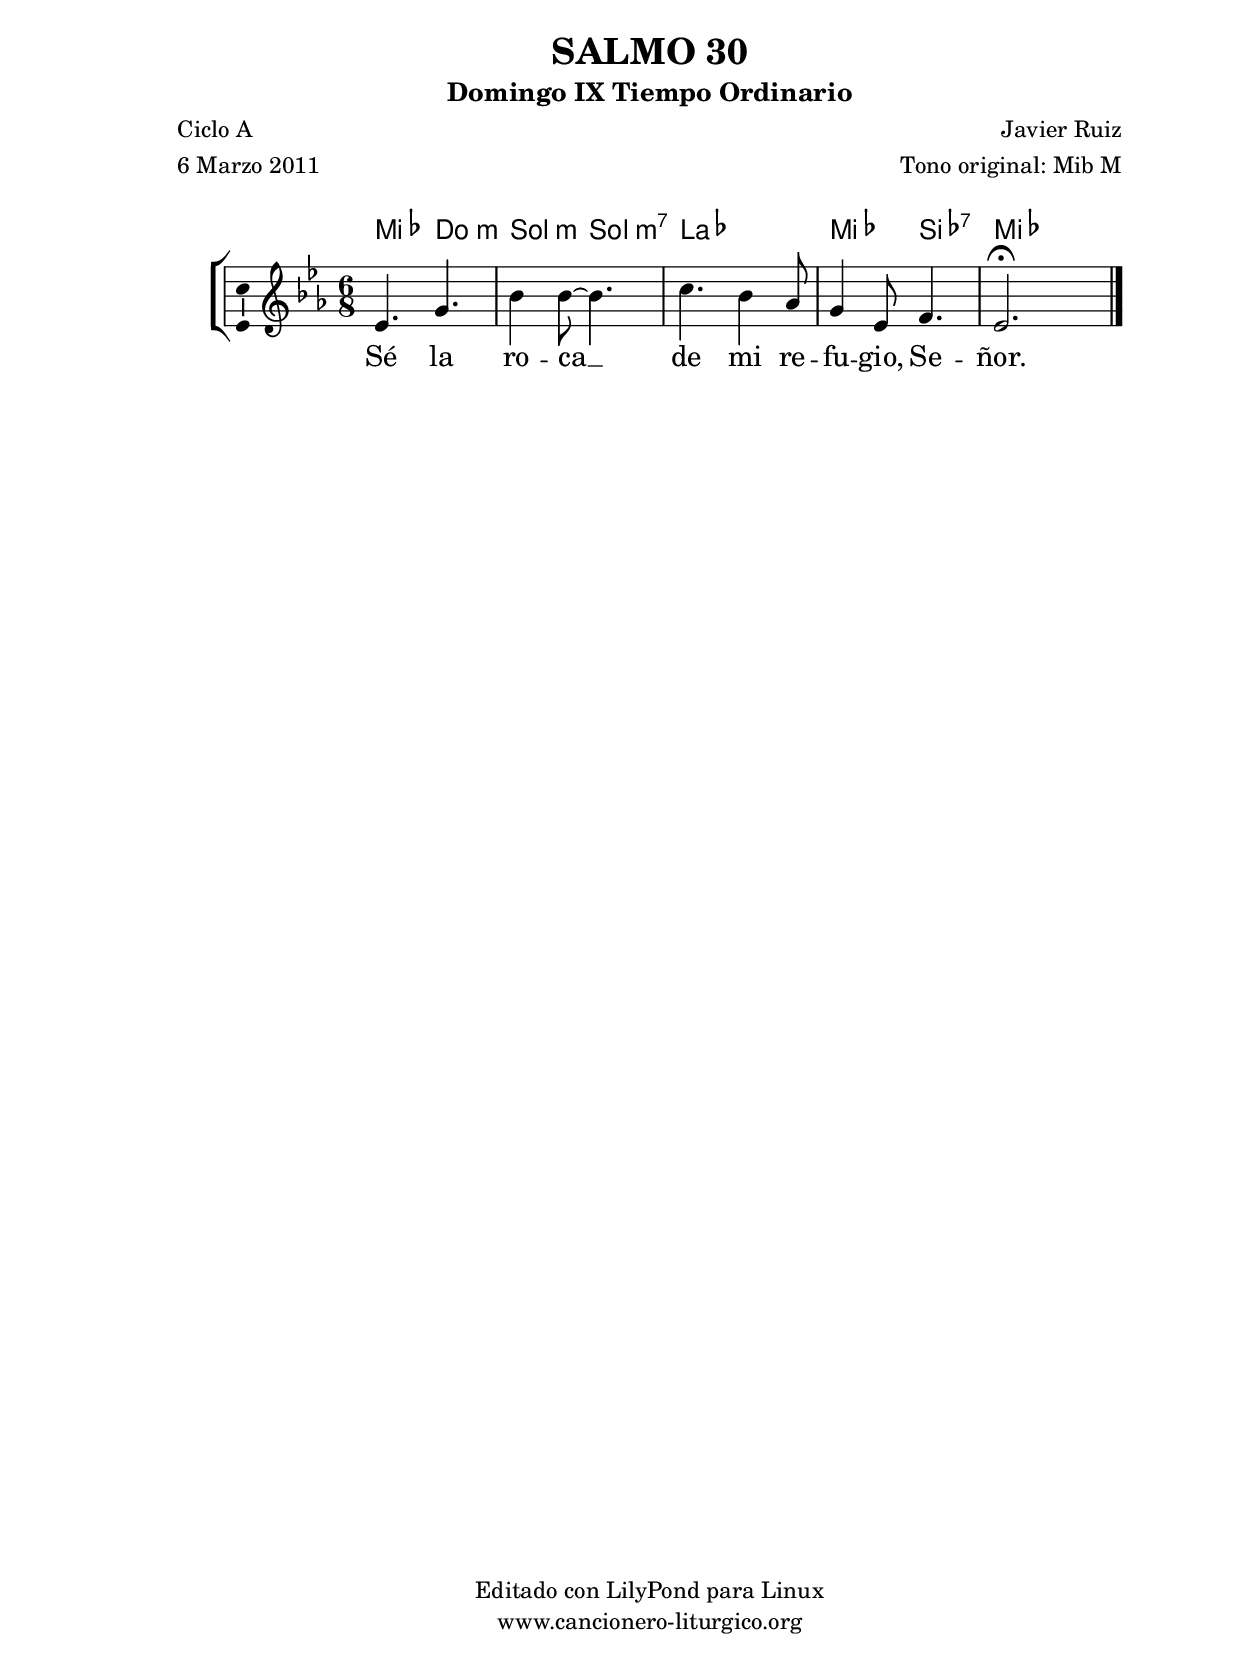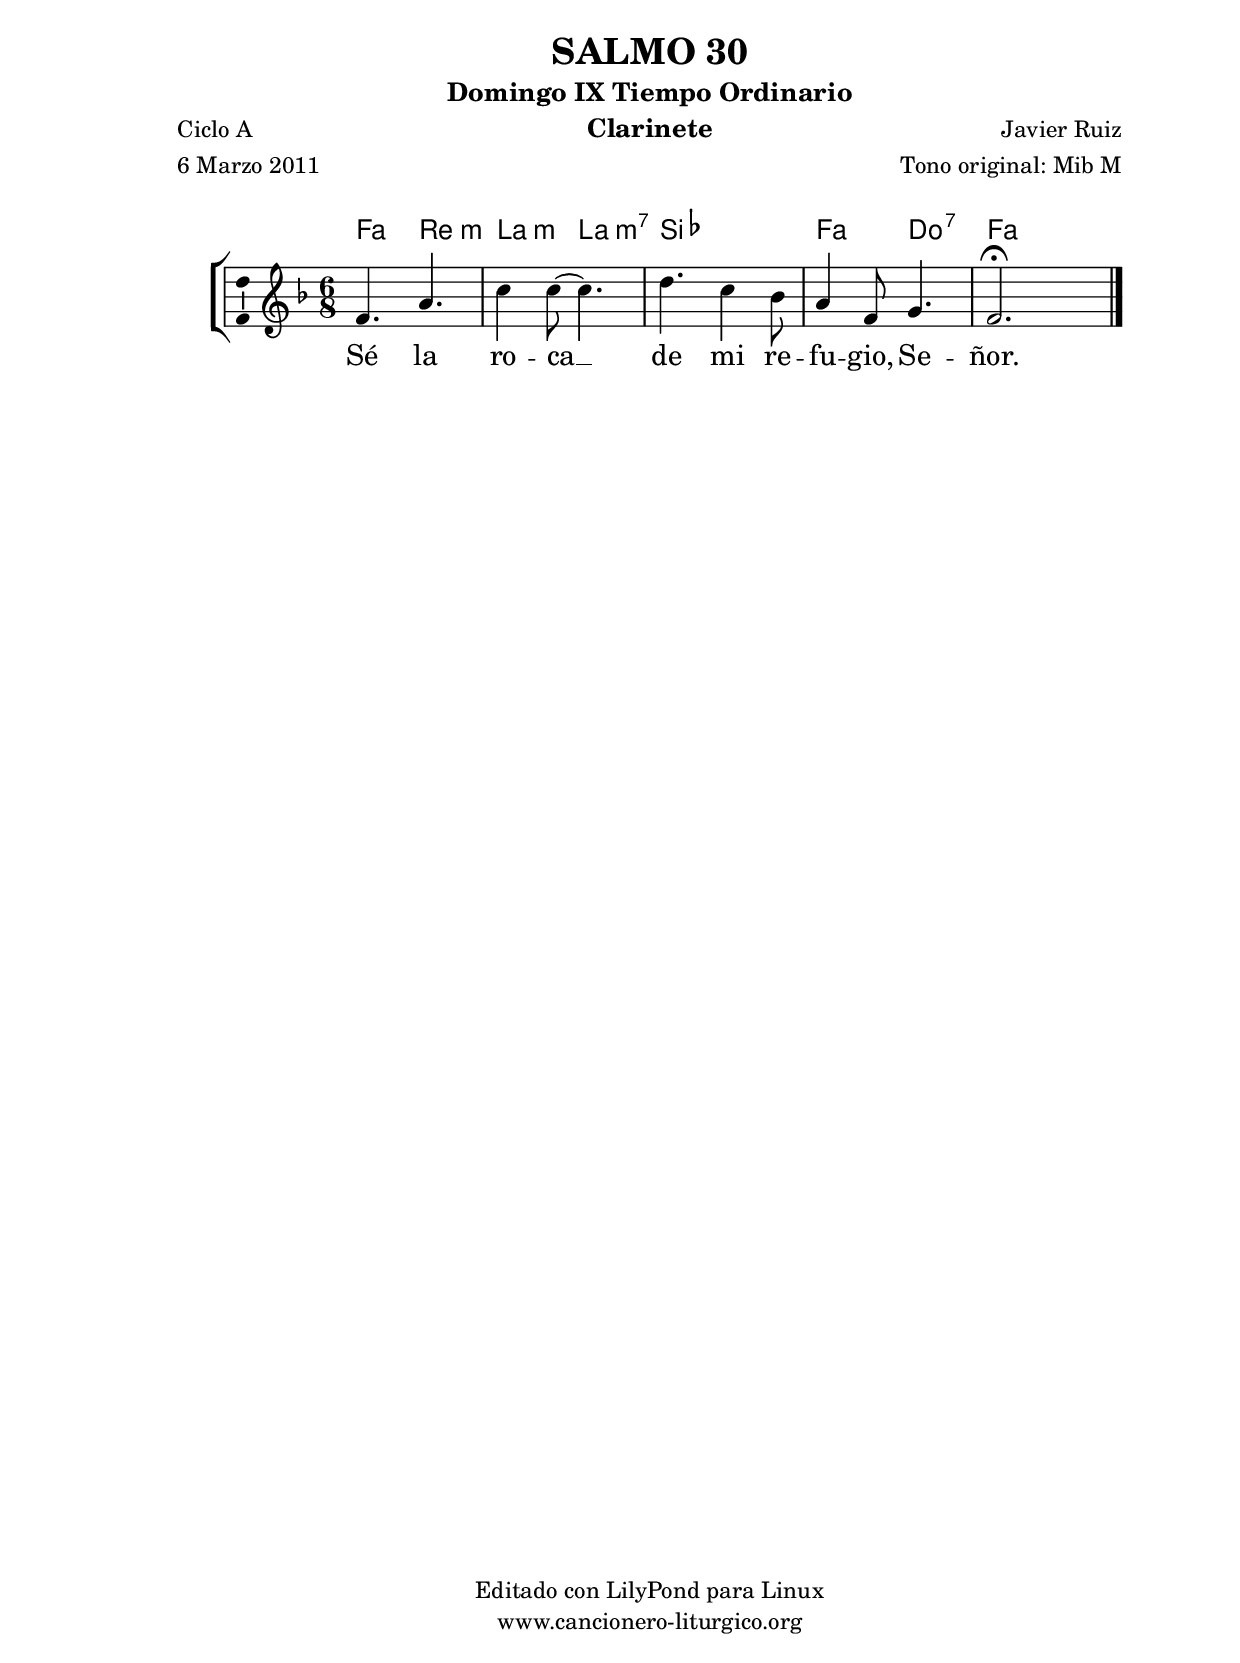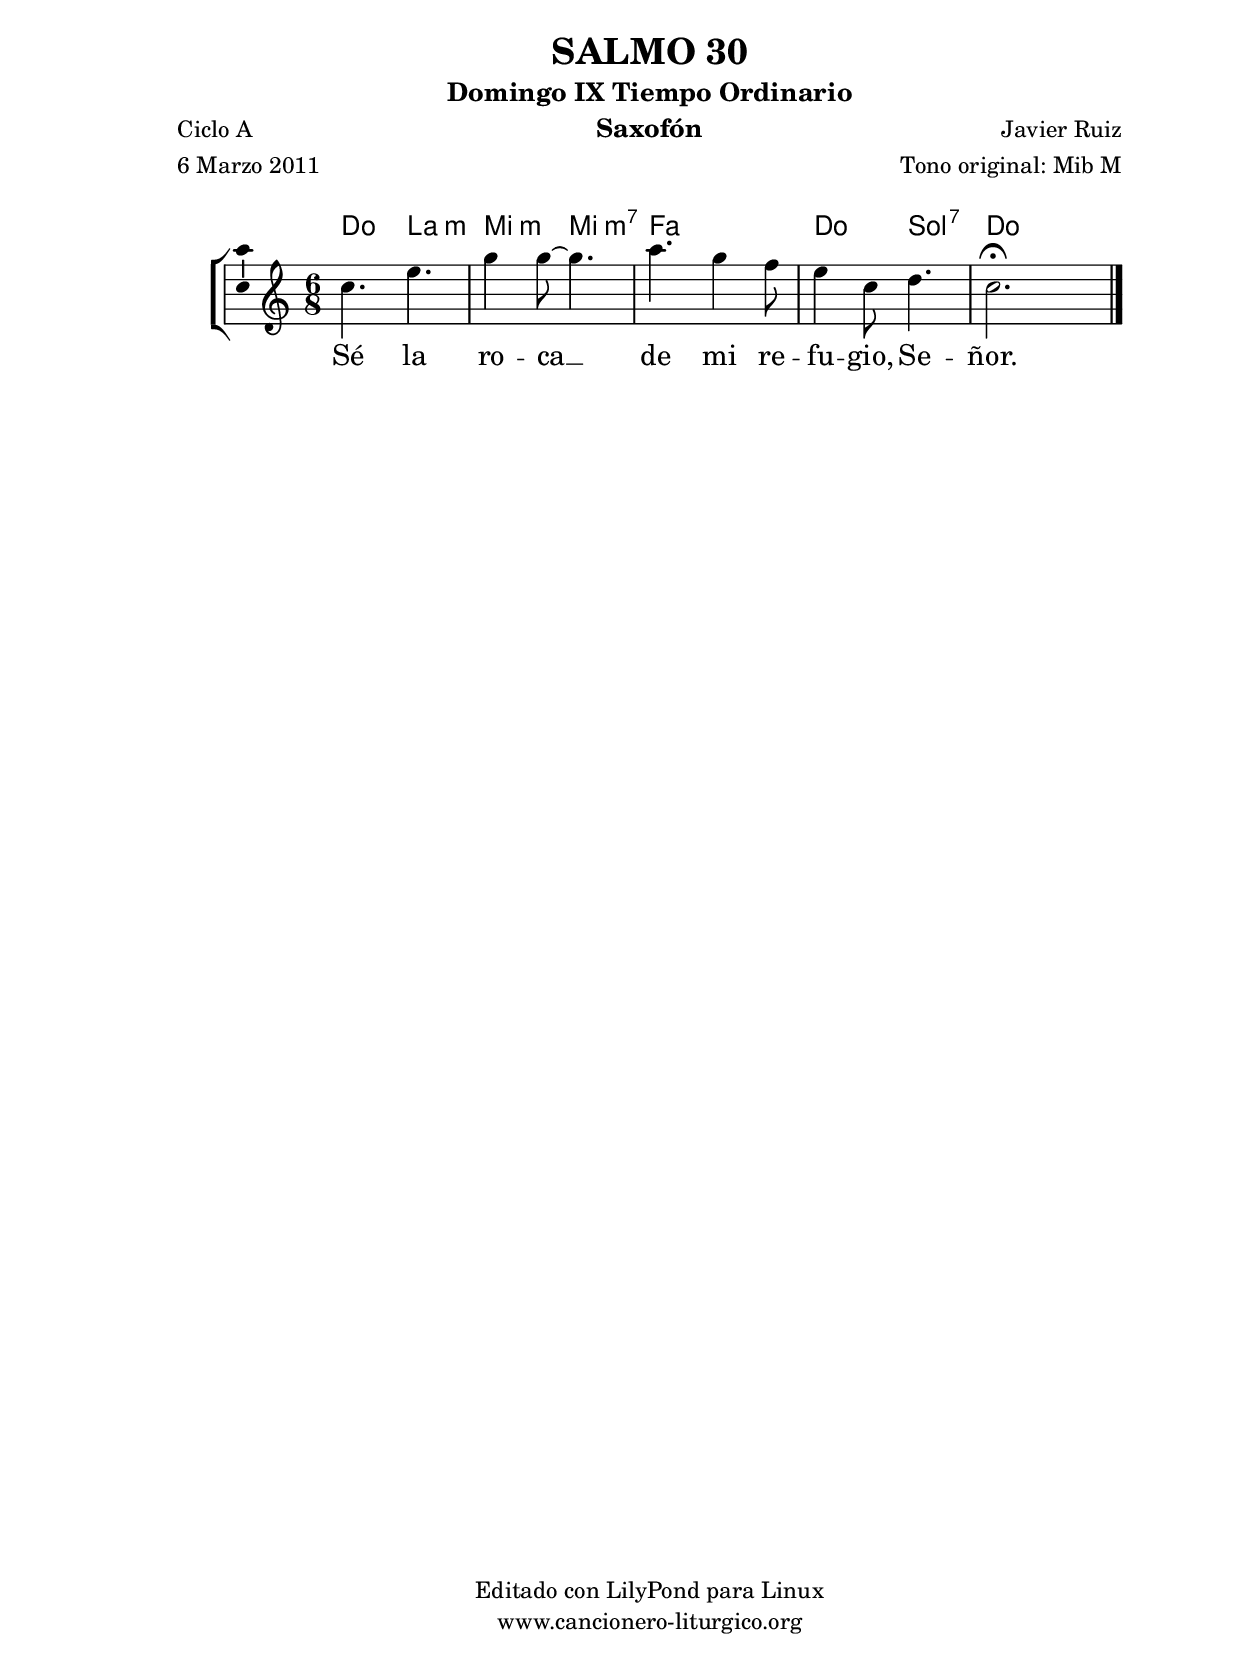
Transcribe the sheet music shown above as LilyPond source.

%
%para convertir .midi en .wav:
%timidity filename.midi -Ow -o finename.wav
%
%
%Para convertir de .wav a .mp3:
%lame -h -m j filename.wav
%
%
%para escuchar el midi:
%timidity nombrefichero.midi
%


%versión de lilypond para la que se ha escrito esta partitura:
\version "2.16.0"

	%Tamaño papel
	#(set-default-paper-size "a4")
	%Tamaño partitura
	#(set-global-staff-size 20)
	%No responde al pulsar sobre una nota
	#(ly:set-option 'point-and-click #f)

%parámetros del encabezamiento:
\header {
	title = "SALMO 30"
	subtitle = "Domingo IX Tiempo Ordinario"
	composer = "Javier Ruiz"
	poet = "Ciclo A"
	meter = "6 Marzo 2011"
	arranger = "Tono original: Mib M"
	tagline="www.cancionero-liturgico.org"
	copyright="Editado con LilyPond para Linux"
	tiempo = "Ordinario"
	usos = "Salmo"
	letra = "Sé la roca de mi refugio, Señor."
	}

%parámetros asociados al papel:
\paper  {
	oddHeaderMarkup = \markup {\fill-line { \on-the-fly #not-first-page \fromproperty #'header:title \on-the-fly #not-first-page \fromproperty #'header:composer }}
	evenHeaderMarkup = \markup {\fill-line { \fromproperty #'header:composer \fromproperty #'header:title }}
	#(set-paper-size "a4")
	print-page-number = ##f
	first-page-number = 1
	print-first-page-number = ##f
%	head-separation = 3.0 \cm
	top-margin = 2.0 \cm
	bottom-margin = 0.5\cm
%%%	bottom-margin = -1.0\cm
	left-margin = 3.0 \cm
	line-width = 16.0 \cm 
	indent = 8\mm
	interscoreline = 2.\mm
	between-system-space = 15\mm
%	para que las partituras no llenen la hoja:
	ragged-bottom = ##t
%	idem para la última hoja:
	ragged-last-bottom = ##f
%	para que las partituras llenen el ancho del papel:
	ragged-last = ##f
	after-title-space = 2.5 \cm
%page-count=1
%system-count=8

	%Flexible Vertical Spacing
%	markup-markup-spacing =
%	#'((basic-distance . 15) (minimum-distance . 15) (padding . 3))
	markup-system-spacing =
	#'((basic-distance . 15) (minimum-distance . 15) (padding . 3))
	system-system-spacing =
	#'((basic-distance . 15) (minimum-distance . 15) (padding . 3))
	score-system-spacing =
	#'((basic-distance . 15) (minimum-distance . 15) (padding . 5))
%	top-system-spacing = % header
%	#'((basic-distance . 8) (minimum-distance . 0) (padding . 3))
%	top-markup-spacing =
%	#'((basic-distance . 20) (minimum-distance . 20) (padding . 3))
	last-bottom-spacing = % footer
	#'((basic-distance . 5) (minimum-distance . 5) (padding . 3))
%	score-markup-spacing =
%	#'((basic-distance . 16) (minimum-distance . 13) (padding . 3))

	}


%parámetros que afectan a toda la partitura:
global =  {
	%clave de sol (G):
	\clef G
	%armadura:
	\transpose c ees
	\key c \major
	\tempo 4=100
	\set Score.tempoHideNote = ##t
	}


acordes = {
	\italianChords
	\chordmode {
	\transpose c ees
{

c4. a:m
e:m e:m7
f f
c g:7
c s

	}
	}
}

melodia = 
	\transpose c ees
{
	\relative c'{
	\time 6/8

c4. e
g4 g8~g4.
a4. g4 f8
e4 c8 d4.
c2. \fermata

	\bar "|."
	}
	}


texto = \lyricmode {
Sé la ro -- ca __ de mi re -- fu -- gio, Se -- ñor.
	}


acordesStaff = \context ChordNames = acordesStaff <<
	\set chordChanges = ##t
	\acordes
	>>


vozStaff = \context Voice = vozStaff
\with {\consists "Ambitus_engraver"}
<<
%	\set Staff.instrumentName = ""
%	\set Staff.shortInstrumentName = ""
%	\set Staff.midiInstrument = #"clarinet"
%	\set Staff.midiInstrument = #"cello"
%	\set Staff.midiInstrument = #"flute"
	\set Staff.midiInstrument = #"electric guitar (jazz)"
%	\set Staff.midiInstrument = #"english horn"
%	\set Staff.midiInstrument = #"violin"
%	\set Staff.midiInstrument = #"glockenspiel"
	\set Staff.midiMinimumVolume = #0.7
	\set Staff.midiMaximumVolume = #0.9
	\global
	\melodia
	>>


textoStaff = \context Lyrics = textoStaff <<
	\lyricsto vozStaff \texto
	>>

\book {
	\score {
		\context ChoirStaff {
			\override StaffGroup.SystemStartBracket #'collapse-height = #1
			\override Score.SystemStartBar #'collapse-height = #1
			<<
			\acordesStaff
			\vozStaff
			\textoStaff
			>>
			}
		\layout {
	    		\context {
				\Lyrics
				\override LyricText #'font-size = #2
				}
	   		 \context {
				\Score
				%fontSize = #3
				\override StaffSymbol #'staff-space = #(magstep +3)
				%\override Beam #'thickness = #0.55
				%\override SpacingSpanner #'spacing-increment = #1.0
				%\override Slur #'height-limit = #1.5
				}
			}
		}
	\score {
		\unfoldRepeats
		\context ChoirStaff {
			<<
			\acordesStaff
			\vozStaff
			>>
			}
		\midi {
	  		\context {
	  			\Score
				tempoWholesPerMinute = #(ly:make-moment 70 4)
				}
			}
		}
	}

%Partitura para clarinete
#(define output-suffix "C")
\book {
	\header{
		instrument = "Clarinete"
		}
	\score {
		\context ChoirStaff {
			\override StaffGroup.SystemStartBracket #'collapse-height = #1
			\override Score.SystemStartBar #'collapse-height = #1
\transpose c d
			<<
			\acordesStaff
			\vozStaff
			\textoStaff
			>>
			}
		\layout {
	    		\context {
				\Lyrics
				\override LyricText #'font-size = #2
				}
	   		 \context {
				\Score
				%fontSize = #3
				\override StaffSymbol #'staff-space = #(magstep +3)
				%\override Beam #'thickness = #0.55
				%\override SpacingSpanner #'spacing-increment = #1.0
				%\override Slur #'height-limit = #1.5
				}
			}
		}
	}

%Partitura para saxofón
#(define output-suffix "S")
\book {
	\header{
		instrument = "Saxofón"
		}
	\score {
		\context ChoirStaff {
			\override StaffGroup.SystemStartBracket #'collapse-height = #1
			\override Score.SystemStartBar #'collapse-height = #1
\transpose c a
			<<
			\acordesStaff
			\vozStaff
			\textoStaff
			>>
			}
		\layout {
	    		\context {
				\Lyrics
				\override LyricText #'font-size = #2
				}
	   		 \context {
				\Score
				%fontSize = #3
				\override StaffSymbol #'staff-space = #(magstep +3)
				%\override Beam #'thickness = #0.55
				%\override SpacingSpanner #'spacing-increment = #1.0
				%\override Slur #'height-limit = #1.5
				}
			}
		}
	}

